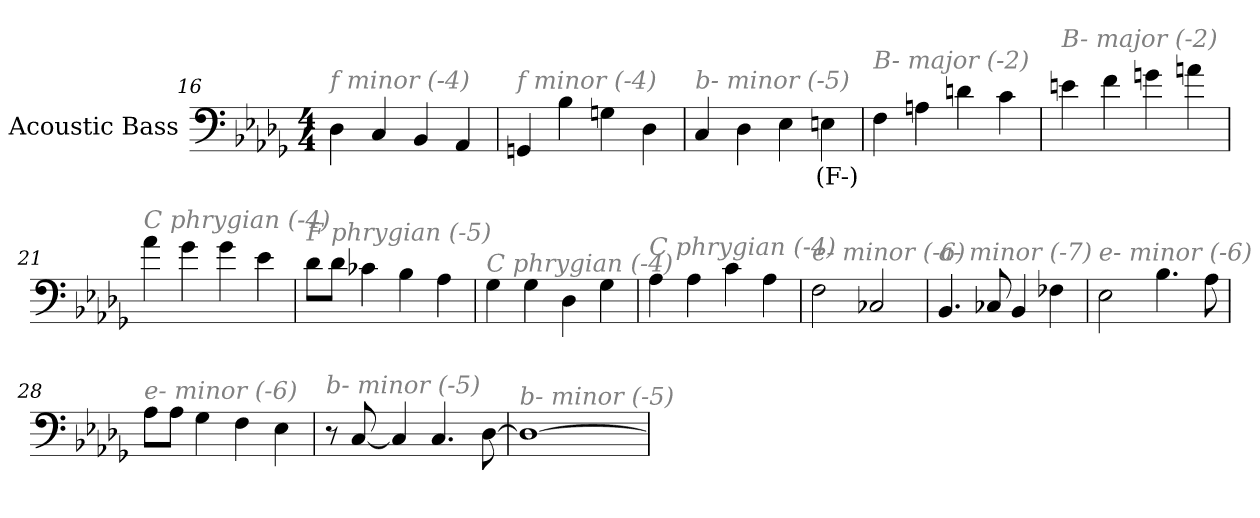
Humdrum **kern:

**kern	**text
*part1	*part1
*staff1	*staff1
*I"Acoustic Bass	*
*clefF4	*
*ITrd7c12	*
*k[b-e-a-d-g-]	*
*D-:	*
*M4/4	*
=16	=16
!LO:TX:i:color=#808080:t=f minor (-4)	!
4DD-	.
4CC	.
4BBB-	.
4AAA-	.
=17	=17
!LO:TX:i:color=#808080:t=f minor (-4)	!
4GGGn	.
4BB-	.
4GGn	.
4DD-	.
=18	=18
!LO:TX:i:color=#808080:t=b- minor (-5)	!
4CC	.
4DD-	.
4EE-	.
4EEni	(F-)
=19	=19
!LO:TX:i:color=#808080:t=B- major (-2)	!
4FF	.
4AAn	.
4Dn	.
4C	.
=20	=20
!LO:TX:i:color=#808080:t=B- major (-2)	!
4En	.
4F	.
4Gn	.
4An	.
=21	=21
!LO:TX:i:color=#808080:t=C phrygian (-4)	!
4A-	.
4G-	.
4G-	.
4E-	.
=22	=22
!LO:TX:i:color=#808080:t=F phrygian (-5)	!
8D-L	.
8D-J	.
4C-X	.
4BB-	.
4AA-	.
=23	=23
!LO:TX:i:color=#808080:t=C phrygian (-4)	!
4GG-	.
4GG-	.
4DD-	.
4GG-	.
=24	=24
!LO:TX:i:color=#808080:t=C phrygian (-4)	!
4AA-	.
4AA-	.
4C	.
4AA-	.
=25	=25
!LO:TX:i:color=#808080:t=e- minor (-6)	!
2FF	.
2CC-X	.
=26	=26
!LO:TX:i:color=#808080:t=a- minor (-7)	!
4.BBB-	.
8CC-X	.
4BBB-	.
4FF-X	.
=27	=27
!LO:TX:i:color=#808080:t=e- minor (-6)	!
2EE-	.
4.BB-	.
8AA-	.
=28	=28
!LO:TX:i:color=#808080:t=e- minor (-6)	!
8AA-L	.
8AA-J	.
4GG-	.
4FF	.
4EE-	.
=29	=29
!LO:TX:i:color=#808080:t=b- minor (-5)	!
8r	.
[8CC	.
4CC]	.
4.CC	.
[8DD-	.
=30	=30
!LO:TX:i:color=#808080:t=b- minor (-5)	!
1DD-_	.
=	=
*-	*-
